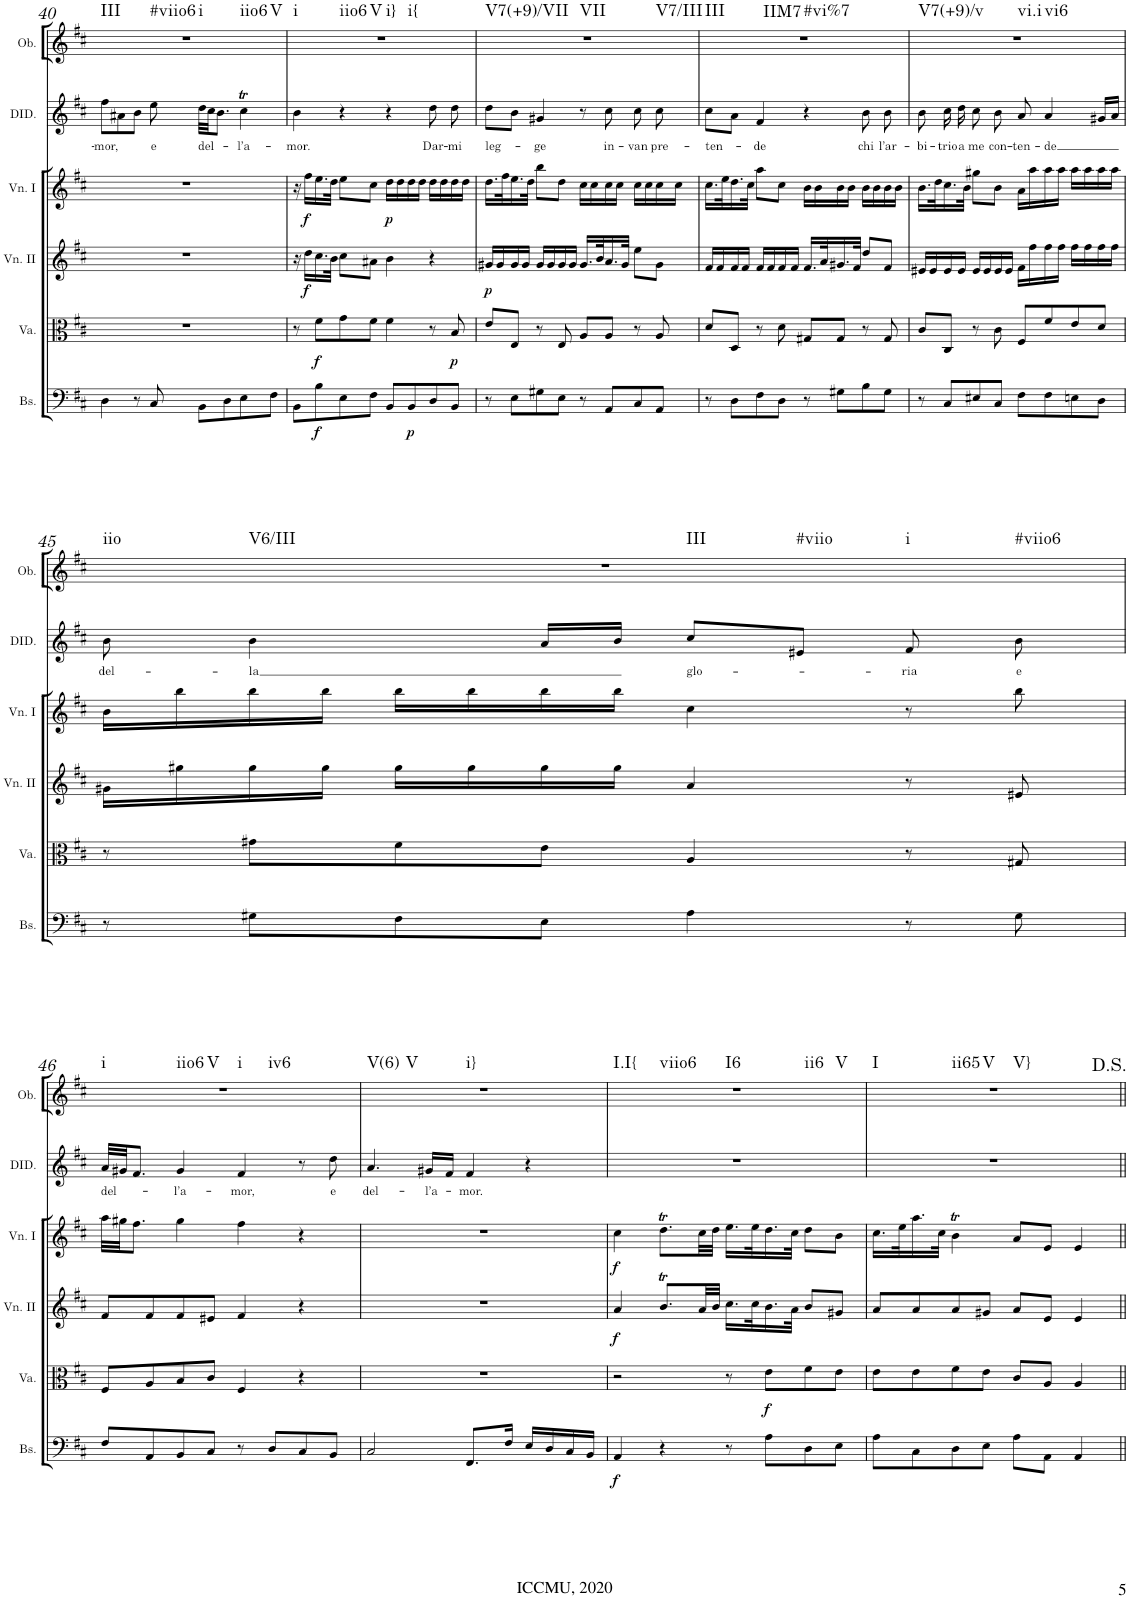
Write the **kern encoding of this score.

**kern	**dynam	**kern	**dynam	**kern	**dynam	**kern	**dynam	**kern	**text	**kern	**harte
*part6	*part6	*part5	*part5	*part4	*part4	*part3	*part3	*part2	*part2	*part1	*part1
*staff6	*staff6	*staff5	*staff5	*staff4	*staff4	*staff3	*staff3	*staff2	*staff2	*staff1	*
*I"Basso	*	*I"Viola	*	*I"Violino II	*	*I"Violino I	*	*I"DIDONE	*	*I"Oboi	*
*I'Bs.	*	*I'Va.	*	*I'Vn. II	*	*I'Vn. I	*	*I'DID.	*	*I'Ob.	*
!!LO:PB:g=z
*clefF4	*	*clefC3	*	*clefG2	*	*clefG2	*	*clefG2	*	*clefG2	*
*k[f#c#]	*	*k[f#c#]	*	*k[f#c#]	*	*k[f#c#]	*	*k[f#c#]	*	*k[f#c#]	*
*D:	*	*D:	*	*D:	*	*D:	*	*D:	*	*D:	*
*M4/4	*	*M4/4	*	*M4/4	*	*M4/4	*	*M4/4	*	*M4/4	*
*met(c)	*	*met(c)	*	*met(c)	*	*met(c)	*	*met(c)	*	*met(c)	*
=40	=40	=40	=40	=40	=40	=40	=40	=40	=40	=40	=40
!	!	!	!	!	!	!	!	!	!LO:LY:b	!	!LO:H:n=1:kt=III
!	!	!	!	!	!	!	!	!	!	!	!LO:H:n=2:kt=#viio6
!	!	!	!	!	!	!	!	!	!	!	!LO:H:n=3:kt=i
!	!	!	!	!	!	!	!	!	!	!	!LO:H:n=4:kt=iio6
!	!	!	!	!	!	!	!	!	!	!	!LO:H:n=5:kt=V
4D\	.	1r	.	1r	.	1r	.	8ff#\L	-mor,	1r	N N N N N
.	.	.	.	.	.	.	.	8a#X\	.	.	.
8r	.	.	.	.	.	.	.	8b\J	.	.	.
!	!	!	!	!	!	!	!	!	!LO:LY:b	!	!
8C#/	.	.	.	.	.	.	.	8ee\	e	.	.
!	!	!	!	!	!	!	!	!	!LO:LY:b	!	!
8BB\L	.	.	.	.	.	.	.	32dd\LLL	del-	.	.
.	.	.	.	.	.	.	.	32cc#\JJ	.	.	.
.	.	.	.	.	.	.	.	8.b\J	.	.	.
8D\	.	.	.	.	.	.	.	.	.	.	.
!	!	!	!	!	!	!	!	!	!LO:LY:b	!	!
8E\	.	.	.	.	.	.	.	4cc#t\	-l’a-	.	.
8F#\J	.	.	.	.	.	.	.	.	.	.	.
=41	=41	=41	=41	=41	=41	=41	=41	=41	=41	=41	=41
!	!	!	!	!	!	!	!	!	!LO:LY:b	!	!LO:H:n=1:kt=i
!	!	!	!	!	!	!	!	!	!	!	!LO:H:n=2:kt=iio6
!	!	!	!	!	!	!	!	!	!	!	!LO:H:n=3:kt=V
!	!	!	!	!	!	!	!	!	!	!	!LO:H:n=4:kt=i}
!	!	!	!	!	!	!	!	!	!	!	!LO:H:n=5:kt=i{
8BB\L	.	8r	.	16r	.	16r	.	4b\	-mor.	1r	N N N N N
!	!	!	!	!	!LO:DY:b	!	!LO:DY:b	!	!	!	!
.	.	.	.	16dd\LL	f	16ff#\LL	f	.	.	.	.
!	!LO:DY:b	!	!LO:DY:b	!	!	!	!	!	!	!	!
8B\	f	8f#\L	f	16.cc#\	.	16.ee\	.	.	.	.	.
.	.	.	.	32b\JJk	.	32dd\JJk	.	.	.	.	.
8E\	.	8g\	.	8cc#\L	.	8ee\L	.	4r	.	.	.
8F#\J	.	8f#\J	.	8a#X\J	.	8cc#\J	.	.	.	.	.
!	!	!	!	!	!	!	!LO:DY:b	!	!	!	!
8BB/L	.	4f#\	.	4b\	.	16dd\LL	p	4r	.	.	.
.	.	.	.	.	.	16dd\	.	.	.	.	.
!	!LO:DY:b	!	!	!	!	!	!	!	!	!	!
8BB/	p	.	.	.	.	16dd\	.	.	.	.	.
.	.	.	.	.	.	16dd\JJ	.	.	.	.	.
!	!	!	!	!	!	!	!	!	!LO:LY:b	!	!
8D/	.	8r	.	4r	.	16dd\LL	.	8dd\	Dar-	.	.
.	.	.	.	.	.	16dd\	.	.	.	.	.
!	!	!	!LO:DY:b	!	!	!	!	!	!LO:LY:b	!	!
8BB/J	.	8B/	p	.	.	16dd\	.	8dd\	-mi	.	.
.	.	.	.	.	.	16dd\JJ	.	.	.	.	.
=42	=42	=42	=42	=42	=42	=42	=42	=42	=42	=42	=42
!	!	!	!	!	!LO:DY:b	!	!	!	!LO:LY:b	!	!LO:H:n=1:kt=V7(+9)/VII
!	!	!	!	!	!	!	!	!	!	!	!LO:H:n=2:kt=VII
!	!	!	!	!	!	!	!	!	!	!	!LO:H:n=3:kt=V7/III
8r	.	8e/L	.	16g#X/LL	p	16.dd\LL	.	8dd\L	leg-	1r	N N N
.	.	.	.	16g#/	.	.	.	.	.	.	.
.	.	.	.	.	.	32ff#\K	.	.	.	.	.
8E\L	.	8E/J	.	16g#/	.	16.ee\	.	8b\J	.	.	.
.	.	.	.	16g#/JJ	.	.	.	.	.	.	.
.	.	.	.	.	.	32dd\JJk	.	.	.	.	.
!	!	!	!	!	!	!	!	!	!LO:LY:b	!	!
8G#X\	.	8r	.	16g#/LL	.	8bb\L	.	4g#X/	-ge	.	.
.	.	.	.	16g#/	.	.	.	.	.	.	.
8E\J	.	8E/	.	16g#/	.	8dd\J	.	.	.	.	.
.	.	.	.	16g#/JJ	.	.	.	.	.	.	.
8r	.	8A/L	.	16.g#/LL	.	16cc#\LL	.	8r	.	.	.
.	.	.	.	.	.	16cc#\	.	.	.	.	.
.	.	.	.	32b/K	.	.	.	.	.	.	.
!	!	!	!	!	!	!	!	!	!LO:LY:b	!	!
8AA/L	.	8A/J	.	16.a/	.	16cc#\	.	8cc#\	in-	.	.
.	.	.	.	.	.	16cc#\JJ	.	.	.	.	.
.	.	.	.	32g#/JJk	.	.	.	.	.	.	.
!	!	!	!	!	!	!	!	!	!LO:LY:b	!	!
8C#/	.	8r	.	8ee\L	.	16cc#\LL	.	8cc#\	-van	.	.
.	.	.	.	.	.	16cc#\	.	.	.	.	.
!	!	!	!	!	!	!	!	!	!LO:LY:b	!	!
8AA/J	.	8A/	.	8g#\J	.	16cc#\	.	8cc#\	pre-	.	.
.	.	.	.	.	.	16cc#\JJ	.	.	.	.	.
=43	=43	=43	=43	=43	=43	=43	=43	=43	=43	=43	=43
!	!	!	!	!	!	!	!	!	!LO:LY:b	!	!LO:H:n=1:kt=III
!	!	!	!	!	!	!	!	!	!	!	!LO:H:n=2:kt=IIM7
!	!	!	!	!	!	!	!	!	!	!	!LO:H:n=3:kt=#vi%7
8r	.	8d/L	.	16f#/LL	.	16.cc#\LL	.	8cc#\L	-ten-	1r	N N N
.	.	.	.	16f#/	.	.	.	.	.	.	.
.	.	.	.	.	.	32ee\K	.	.	.	.	.
8D\L	.	8D/J	.	16f#/	.	16.dd\	.	8a\J	.	.	.
.	.	.	.	16f#/JJ	.	.	.	.	.	.	.
.	.	.	.	.	.	32cc#\JJk	.	.	.	.	.
!	!	!	!	!	!	!	!	!	!LO:LY:b	!	!
8F#\	.	8r	.	16f#/LL	.	8aa\L	.	4f#/	-de	.	.
.	.	.	.	16f#/	.	.	.	.	.	.	.
8D\J	.	8d\	.	16f#/	.	8cc#\J	.	.	.	.	.
.	.	.	.	16f#/JJ	.	.	.	.	.	.	.
8r	.	8G#X/L	.	16.f#/LL	.	16b\LL	.	4r	.	.	.
.	.	.	.	.	.	16b\	.	.	.	.	.
.	.	.	.	32a/K	.	.	.	.	.	.	.
8G#X\L	.	8G#/J	.	16.g#X/	.	16b\	.	.	.	.	.
.	.	.	.	.	.	16b\JJ	.	.	.	.	.
.	.	.	.	32f#/JJk	.	.	.	.	.	.	.
!	!	!	!	!	!	!	!	!	!LO:LY:b	!	!
8B\	.	8r	.	8dd/L	.	16b\LL	.	8b\	chi	.	.
.	.	.	.	.	.	16b\	.	.	.	.	.
!	!	!	!	!	!	!	!	!	!LO:LY:b	!	!
8G#\J	.	8G#/	.	8f#/J	.	16b\	.	8b\	l’ar-	.	.
.	.	.	.	.	.	16b\JJ	.	.	.	.	.
=44	=44	=44	=44	=44	=44	=44	=44	=44	=44	=44	=44
!	!	!	!	!	!	!	!	!	!LO:LY:b	!	!LO:H:n=1:kt=V7(+9)/v
!	!	!	!	!	!	!	!	!	!	!	!LO:H:n=2:kt=vi.i
!	!	!	!	!	!	!	!	!	!	!	!LO:H:n=3:kt=vi6
8r	.	8c#/L	.	16e#X/LL	.	16.b\LL	.	8b\	-bi-	1r	N N N
.	.	.	.	16e#/	.	.	.	.	.	.	.
.	.	.	.	.	.	32dd\K	.	.	.	.	.
!	!	!	!	!	!	!	!	!	!LO:LY:b	!	!
8C#/L	.	8C#/J	.	16e#/	.	16.cc#\	.	16cc#\	-trio	.	.
!	!	!	!	!	!	!	!	!	!LO:LY:b	!	!
.	.	.	.	16e#/JJ	.	.	.	16dd\	a	.	.
.	.	.	.	.	.	32b\JJk	.	.	.	.	.
!	!	!	!	!	!	!	!	!	!LO:LY:b	!	!
8E#X/	.	8r	.	16e#/LL	.	8gg#X\L	.	8cc#\	me	.	.
.	.	.	.	16e#/	.	.	.	.	.	.	.
!	!	!	!	!	!	!	!	!	!LO:LY:b	!	!
8C#/J	.	8c#\	.	16e#/	.	8b\J	.	8b\	con-	.	.
.	.	.	.	16e#/JJ	.	.	.	.	.	.	.
!	!	!	!	!	!	!	!	!	!LO:LY:b	!	!
8F#\L	.	8F#/L	.	16f#\LL	.	16a\LL	.	8a/	-ten-	.	.
.	.	.	.	16ff#\	.	16aa\	.	.	.	.	.
!	!	!	!	!	!	!	!	!	!LO:LY:b	!	!
8F#\	.	8f#/	.	16ff#\	.	16aa\	.	4a/	-de	.	.
.	.	.	.	16ff#\JJ	.	16aa\JJ	.	.	.	.	.
8En\	.	8e/	.	16ff#\LL	.	16aa\LL	.	.	.	.	.
.	.	.	.	16ff#\	.	16aa\	.	.	.	.	.
8D\J	.	8d/J	.	16ff#\	.	16aa\	.	16g#X/LL	.	.	.
.	.	.	.	16ff#\JJ	.	16aa\JJ	.	16a/JJ	.	.	.
!!LO:LB:g=z
=45	=45	=45	=45	=45	=45	=45	=45	=45	=45	=45	=45
!	!	!	!	!	!	!	!	!	!LO:LY:b	!	!LO:H:n=1:kt=iio
!	!	!	!	!	!	!	!	!	!	!	!LO:H:n=2:kt=V6/III
!	!	!	!	!	!	!	!	!	!	!	!LO:H:n=3:kt=III
!	!	!	!	!	!	!	!	!	!	!	!LO:H:n=4:kt=#viio
!	!	!	!	!	!	!	!	!	!	!	!LO:H:n=5:kt=i
!	!	!	!	!	!	!	!	!	!	!	!LO:H:n=6:kt=#viio6
8r	.	8r	.	16g#X\LL	.	16b\LL	.	8b\	del-	1r	N N N N N N
.	.	.	.	16gg#X\	.	16bb\	.	.	.	.	.
!	!	!	!	!	!	!	!	!	!LO:LY:b	!	!
8G#X\L	.	8g#X\L	.	16gg#\	.	16bb\	.	4b\	-la	.	.
.	.	.	.	16gg#\JJ	.	16bb\JJ	.	.	.	.	.
8F#\	.	8f#\	.	16gg#\LL	.	16bb\LL	.	.	.	.	.
.	.	.	.	16gg#\	.	16bb\	.	.	.	.	.
8E\J	.	8e\J	.	16gg#\	.	16bb\	.	16a/LL	.	.	.
.	.	.	.	16gg#\JJ	.	16bb\JJ	.	16b/JJ	.	.	.
!	!	!	!	!	!	!	!	!	!LO:LY:b	!	!
4A\	.	4A/	.	4a/	.	4cc#\	.	8cc#/L	glo-	.	.
.	.	.	.	.	.	.	.	8e#X/J	.	.	.
!	!	!	!	!	!	!	!	!	!LO:LY:b	!	!
8r	.	8r	.	8r	.	8r	.	8f#/	-ria	.	.
!	!	!	!	!	!	!	!	!	!LO:LY:b	!	!
8G#\	.	8G#X/	.	8e#X/	.	8bb\	.	8b\	e	.	.
!!LO:LB:g=z
=46	=46	=46	=46	=46	=46	=46	=46	=46	=46	=46	=46
!	!	!	!	!	!	!	!	!	!LO:LY:b	!	!LO:H:n=1:kt=i
!	!	!	!	!	!	!	!	!	!	!	!LO:H:n=2:kt=iio6
!	!	!	!	!	!	!	!	!	!	!	!LO:H:n=3:kt=V
!	!	!	!	!	!	!	!	!	!	!	!LO:H:n=4:kt=i
!	!	!	!	!	!	!	!	!	!	!	!LO:H:n=5:kt=iv6
8F#/L	.	8F#/L	.	8f#/L	.	32aa\LLL	.	32a/LLL	del-	1r	N N N N N
.	.	.	.	.	.	32gg#X\JJ	.	32g#X/JJ	.	.	.
.	.	.	.	.	.	8.ff#\J	.	8.f#/J	.	.	.
8AA/	.	8A/	.	8f#/	.	.	.	.	.	.	.
!	!	!	!	!	!	!	!	!	!LO:LY:b	!	!
8BB/	.	8B/	.	8f#/	.	4gg#\	.	4g#/	-l’a-	.	.
8C#/J	.	8c#/J	.	8e#X/J	.	.	.	.	.	.	.
!	!	!	!	!	!	!	!	!	!LO:LY:b	!	!
8r	.	4F#/	.	4f#/	.	4ff#\	.	4f#/	-mor,	.	.
8D/L	.	.	.	.	.	.	.	.	.	.	.
8C#/	.	4r	.	4r	.	4r	.	8r	.	.	.
!	!	!	!	!	!	!	!	!	!LO:LY:b	!	!
8BB/J	.	.	.	.	.	.	.	8dd\	e	.	.
=47	=47	=47	=47	=47	=47	=47	=47	=47	=47	=47	=47
!	!	!	!	!	!	!	!	!	!LO:LY:b	!	!LO:H:n=1:kt=V(6)
!	!	!	!	!	!	!	!	!	!	!	!LO:H:n=2:kt=V
!	!	!	!	!	!	!	!	!	!	!	!LO:H:n=3:kt=i}
2C#/	.	1r	.	1r	.	1r	.	4.a/	del-	1r	N N N
!	!	!	!	!	!	!	!	!	!LO:LY:b	!	!
.	.	.	.	.	.	.	.	16g#X/LL	-l’a-	.	.
.	.	.	.	.	.	.	.	16f#/JJ	.	.	.
!	!	!	!	!	!	!	!	!	!LO:LY:b	!	!
8.FF#/L	.	.	.	.	.	.	.	4f#/	-mor.	.	.
16F#/Jk	.	.	.	.	.	.	.	.	.	.	.
16E/LL	.	.	.	.	.	.	.	4r	.	.	.
16D/	.	.	.	.	.	.	.	.	.	.	.
16C#/	.	.	.	.	.	.	.	.	.	.	.
16BB/JJ	.	.	.	.	.	.	.	.	.	.	.
=48	=48	=48	=48	=48	=48	=48	=48	=48	=48	=48	=48
!	!LO:DY:b	!	!	!	!LO:DY:b	!	!LO:DY:b	!	!	!	!LO:H:n=1:kt=I.I{
!	!	!	!	!	!	!	!	!	!	!	!LO:H:n=2:kt=viio6
!	!	!	!	!	!	!	!	!	!	!	!LO:H:n=3:kt=I6
!	!	!	!	!	!	!	!	!	!	!	!LO:H:n=4:kt=ii6
!	!	!	!	!	!	!	!	!	!	!	!LO:H:n=5:kt=V
4AA/	f	2r	.	4a/	f	4cc#\	f	1r	.	1r	N N N N N
4r	.	.	.	8.bT/L	.	8.ddT\L	.	.	.	.	.
.	.	.	.	32a/LL	.	32cc#\LL	.	.	.	.	.
.	.	.	.	32b/JJJ	.	32dd\JJJ	.	.	.	.	.
8r	.	8r	.	16.cc#\LL	.	16.ee\LL	.	.	.	.	.
.	.	.	.	32cc#\K	.	32ee\K	.	.	.	.	.
!	!	!	!LO:DY:b	!	!	!	!	!	!	!	!
8A\L	.	8e\L	f	16.b\	.	16.dd\	.	.	.	.	.
.	.	.	.	32a\JJk	.	32cc#\JJk	.	.	.	.	.
8D\	.	8f#\	.	8b/L	.	8dd\L	.	.	.	.	.
8E\J	.	8e\J	.	8g#X/J	.	8b\J	.	.	.	.	.
=49	=49	=49	=49	=49	=49	=49	=49	=49	=49	=49	=49
!	!	!	!	!	!	!	!	!	!	!	!LO:H:n=1:kt=I
!	!	!	!	!	!	!	!	!	!	!	!LO:H:n=2:kt=ii65
!	!	!	!	!	!	!	!	!	!	!	!LO:H:n=3:kt=V
!	!	!	!	!	!	!	!	!	!	!	!LO:H:n=4:kt=V}
8A\L	.	8e\L	.	8a/L	.	16.cc#\LL	.	1r	.	1r	N N N N
.	.	.	.	.	.	32ee\K	.	.	.	.	.
8C#\	.	8e\	.	8a/	.	16.aa\	.	.	.	.	.
.	.	.	.	.	.	32cc#\JJk	.	.	.	.	.
8D\	.	8f#\	.	8a/	.	4bT\	.	.	.	.	.
8E\J	.	8e\J	.	8g#X/J	.	.	.	.	.	.	.
8A\L	.	8c#/L	.	8a/L	.	8a/L	.	.	.	.	.
8AA\J	.	8A/J	.	8e/J	.	8e/J	.	.	.	.	.
4AA/	.	4A/	.	4e/	.	4e/	.	.	.	.	.
=||	=||	=||	=||	=||	=||	=||	=||	=||	=||	=||	=||
*-	*-	*-	*-	*-	*-	*-	*-	*-	*-	*-	*-
